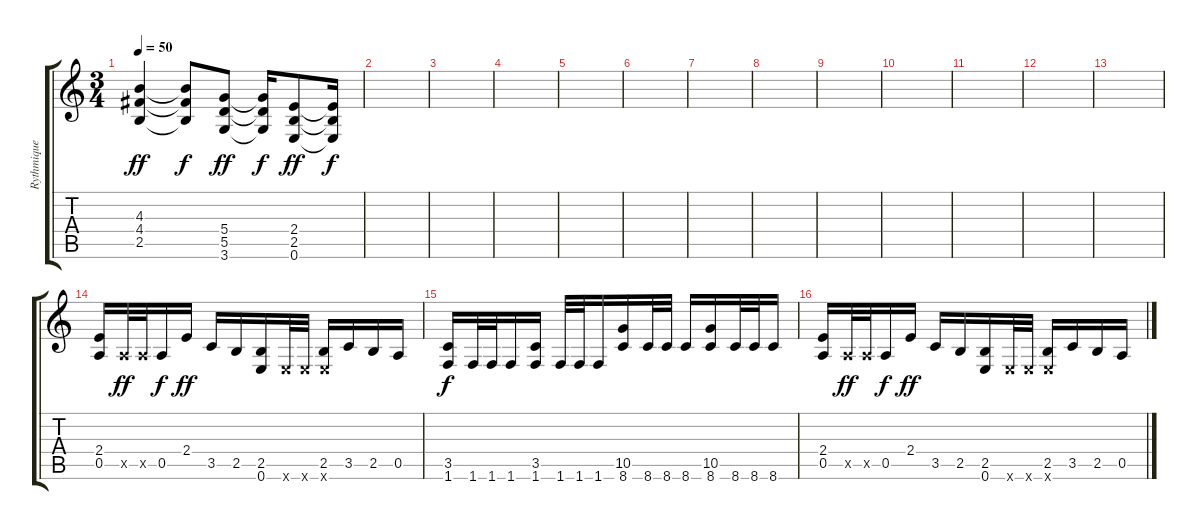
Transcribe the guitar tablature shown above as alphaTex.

\track ("Rythmique" "Rythmique") {instrument distortionguitar}
\staff {score tabs}
\tuning (E4 B3 G3 D3 A2 E2) {hide}
\ts (3 4)
\tempo 50
\clef g2
\ks c
(4.3 4.4 2.5).4{dy ff} (4.3{t} 4.4{t} 2.5{t}).8{dy f} (5.4 5.5 3.6).8{dy ff} (5.4{t} 5.5{t} 3.6{t}).16{dy f} (2.4 2.5 0.6).8{dy ff} (2.4{t} 2.5{t} 0.6{t}).16{dy f} |
|
|
|
|
|
|
|
|
|
|
|
|
(2.4 0.5).16 0.5{x}.32{dy ff} 0.5{x}.32 0.5.16{dy f} 2.4.16{dy ff} 3.5.16 2.5.16 (2.5 0.6).16 0.6{x}.32 0.6{x}.32 (2.5 0.6{x}).16 3.5.16 2.5.16 0.5.16 |
(3.5 1.6).16{dy f} 1.6.32 1.6.32 1.6.16 (3.5 1.6).16 1.6.32 1.6.32 1.6.16 (10.5 8.6).16 8.6.32 8.6.32 8.6.16 (10.5 8.6).16 8.6.32 8.6.32 8.6.16 |
(2.4 0.5).16 0.5{x}.32{dy ff} 0.5{x}.32 0.5.16{dy f} 2.4.16{dy ff} 3.5.16 2.5.16 (2.5 0.6).16 0.6{x}.32 0.6{x}.32 (2.5 0.6{x}).16 3.5.16 2.5.16 0.5.16
